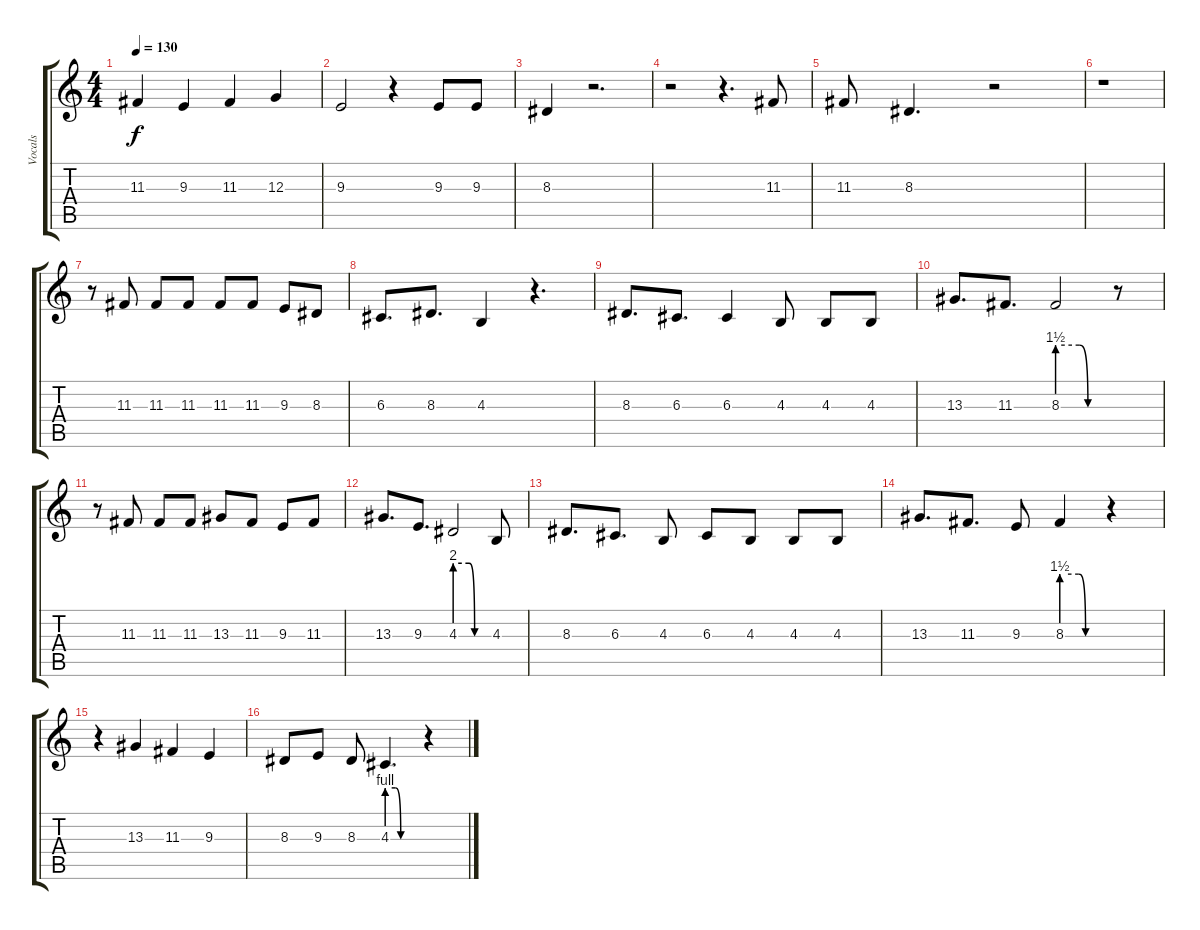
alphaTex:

\track ("Vocals" "Vocals") {instrument tenorsax}
\staff {score tabs}
\tuning (E4 B3 G3 D3 A2 E2) {hide}
\ts (4 4)
\tempo 130
\clef g2
\ks c
11.3.4{dy f} 9.3.4 11.3.4 12.3.4 |
9.3.2 r.4 9.3.8 9.3.8 |
8.3.4 r.2{d} |
r.2 r.4{d} 11.3.8 |
11.3.8 8.3.4{d} r.2 |
r.1 |
r.8 11.3.8 11.3.8 11.3.8 11.3.8 11.3.8 9.3.8 8.3.8 |
6.3.8{d} 8.3.8{d} 4.3.4 r.4{d} |
8.3.8{d} 6.3.8{d} 6.3.4 4.3.8 4.3.8 4.3.8 |
13.3.8{d} 11.3.8{d} 8.3{be (custom 0 6 25 6 35 0 60 0)}.2 r.8 |
r.8 11.3.8 11.3.8 11.3.8 13.3.8 11.3.8 9.3.8 11.3.8 |
13.3.8{d} 9.3.8{d} 4.3{be (custom 0 8 25 8 35 0 60 0)}.2 4.3.8 |
8.3.8{d} 6.3.8{d} 4.3.8 6.3.8 4.3.8 4.3.8 4.3.8 |
13.3.8{d} 11.3.8{d} 9.3.8 8.3{be (custom 0 6 25 6 35 0 60 0)}.4 r.4 |
r.4 13.3.4 11.3.4 9.3.4 |
8.3.8 9.3.8 8.3.8 4.3{be (custom 0 4 15 4 25 0 40 0 60 0)}.4{d} r.4
